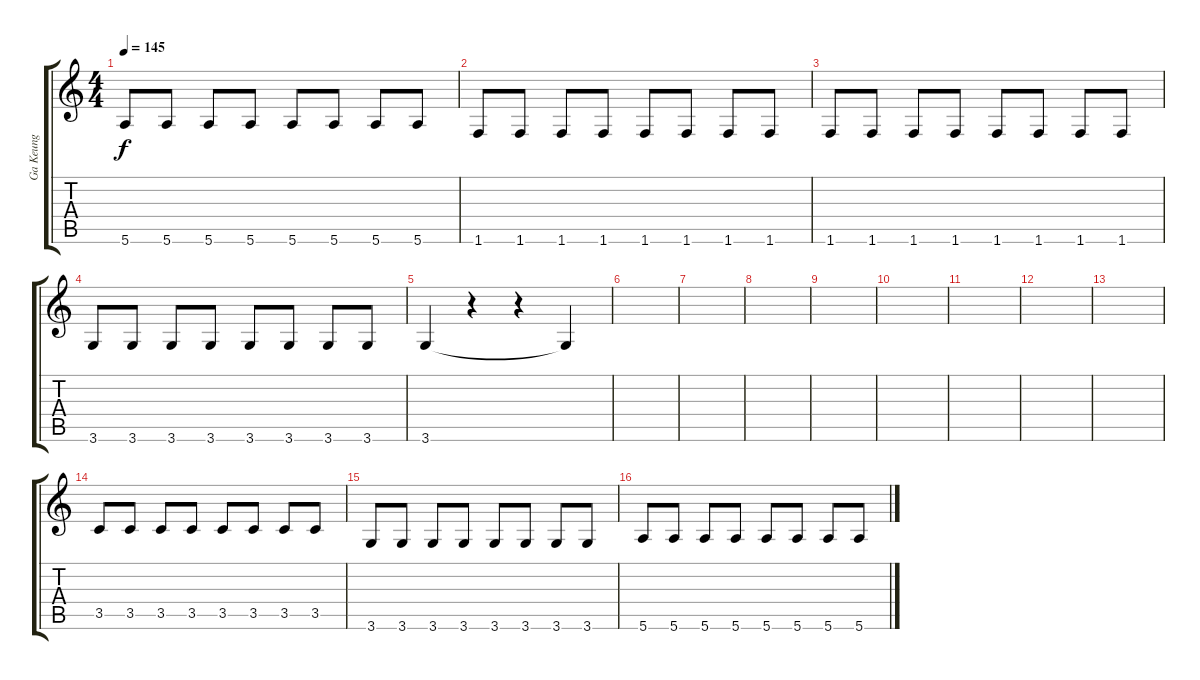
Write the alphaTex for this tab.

\track ("Ga Keung" "Ga Keung") {instrument slapbass1}
\staff {score tabs}
\tuning (E4 B3 G3 D3 A2 E2) {hide}
\ts (4 4)
\tempo 145
\clef g2
\ks c
5.6.8{dy f} 5.6.8 5.6.8 5.6.8 5.6.8 5.6.8 5.6.8 5.6.8 |
1.6.8 1.6.8 1.6.8 1.6.8 1.6.8 1.6.8 1.6.8 1.6.8 |
1.6.8 1.6.8 1.6.8 1.6.8 1.6.8 1.6.8 1.6.8 1.6.8 |
3.6.8 3.6.8 3.6.8 3.6.8 3.6.8 3.6.8 3.6.8 3.6.8 |
3.6.4 r.4 r.4 3.6{t}.4 |
|
|
|
|
|
|
|
|
3.5.8 3.5.8 3.5.8 3.5.8 3.5.8 3.5.8 3.5.8 3.5.8 |
3.6.8 3.6.8 3.6.8 3.6.8 3.6.8 3.6.8 3.6.8 3.6.8 |
5.6.8 5.6.8 5.6.8 5.6.8 5.6.8 5.6.8 5.6.8 5.6.8
